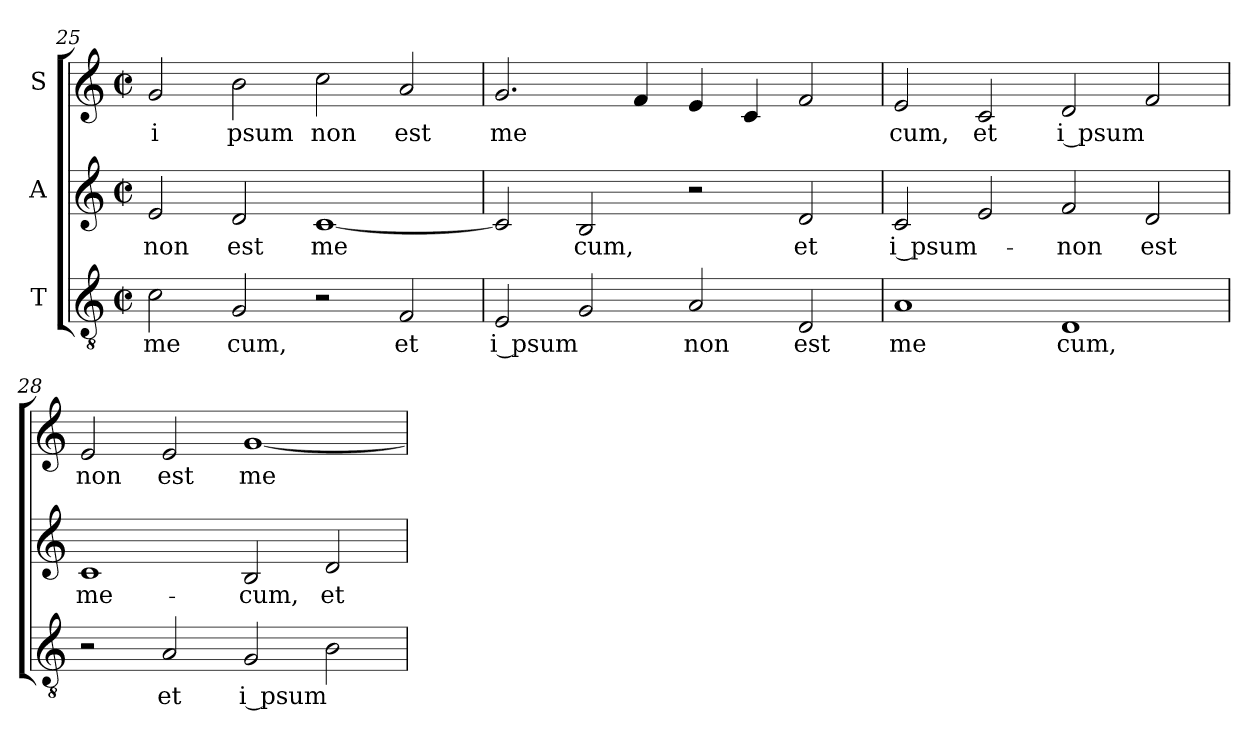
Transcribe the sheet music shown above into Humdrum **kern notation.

**kern	**text	**kern	**text	**kern	**text
*part3	*part3	*part2	*part2	*part1	*part1
*staff3	*staff3	*staff2	*staff2	*staff1	*staff1
*I"T	*	*I"A	*	*I"S	*
*clefGv2	*	*clefG2	*	*clefG2	*
*M2/2	*	*M2/2	*	*M2/2	*
*met(c|)	*	*met(c|)	*	*met(c|)	*
=25	=25	=25	=25	=25	=25
!	!LO:LY:b:cj	!	!LO:LY:b:cj	!	!LO:LY:b:cj
2c\	me	2e/	non	2g/	i
!	!LO:LY:b:cj	!	!LO:LY:b:cj	!	!LO:LY:b:cj
2G/	cum,	2d/	est	2b\	psum
!	!	!	!LO:LY:b:cj	!	!LO:LY:b:cj
2r	.	[>1c	me	2cc\	non
!	!LO:LY:b:cj	!	!	!	!LO:LY:b:cj
2F/	et	.	.	2a/	est
!!LO:LB:g=z
=26	=26	=26	=26	=26	=26
!	!LO:LY:b:cj	!	!	!	!LO:LY:b
2E/	i psum	2c/]	.	2.g/	me
!	!	!	!LO:LY:b:cj	!	!
2G/	.	2B/	cum,	.	.
.	.	.	.	4f/	.
!	!LO:LY:b:cj	!	!	!	!
2A/	non	2r	.	4e/	.
.	.	.	.	4c/	.
!	!LO:LY:b:cj	!	!LO:LY:b:cj	!	!
2D/	est	2d/	et	2f/	.
=27	=27	=27	=27	=27	=27
!	!LO:LY:b:cj	!	!LO:LY:b:cj	!	!LO:LY:b:cj
1A	me	2c/	i psum-	2e/	cum,
!	!	!	!	!	!LO:LY:b:cj
.	.	2e/	.	2c/	et
!	!LO:LY:b:cj	!	!LO:LY:b:cj	!	!LO:LY:b:cj
1D	cum,	2f/	-non	2d/	i psum
!	!	!	!LO:LY:b:cj	!	!
.	.	2d/	est	2f/	.
=28	=28	=28	=28	=28	=28
!	!	!	!LO:LY:b:cj	!	!LO:LY:b:cj
2r	.	1c	me-	2e/	non
!	!LO:LY:b:cj	!	!	!	!LO:LY:b:cj
2A/	et	.	.	2e/	est
!	!LO:LY:b:cj	!	!LO:LY:b:cj	!	!LO:LY:b:cj
2G/	i psum	2B/	-cum,	[<1g	me
!	!	!	!LO:LY:b:cj	!	!
2B\	.	2d/	et	.	.
=	=	=	=	=	=
*-	*-	*-	*-	*-	*-
